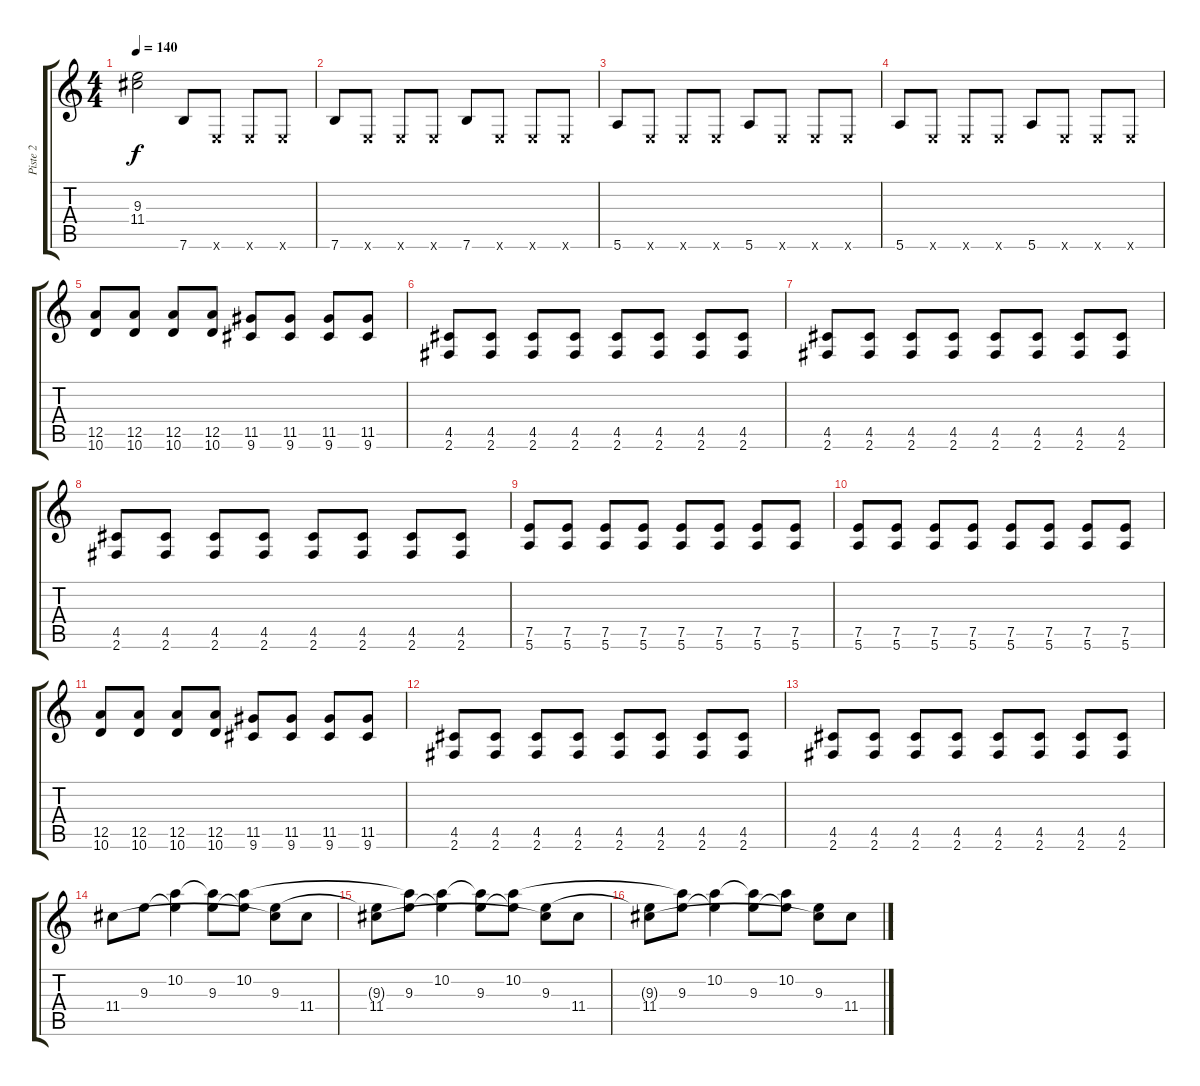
\track ("Piste 2" "Piste 2") {instrument electricguitarjazz}
\staff {score tabs}
\tuning (E4 B3 G3 D3 A2 E2) {hide}
\ts (4 4)
\tempo 140
\clef g2
\ks c
(9.3 11.4).2{dy f instrument electricguitarjazz} 7.6.8 0.6{x}.8 0.6{x}.8 0.6{x}.8 |
7.6.8 0.6{x}.8 0.6{x}.8 0.6{x}.8 7.6.8 0.6{x}.8 0.6{x}.8 0.6{x}.8 |
5.6.8 0.6{x}.8 0.6{x}.8 0.6{x}.8 5.6.8 0.6{x}.8 0.6{x}.8 0.6{x}.8 |
5.6.8 0.6{x}.8 0.6{x}.8 0.6{x}.8 5.6.8 0.6{x}.8 0.6{x}.8 0.6{x}.8 |
(12.5 10.6).8 (12.5 10.6).8 (12.5 10.6).8 (12.5 10.6).8 (11.5 9.6).8 (11.5 9.6).8 (11.5 9.6).8 (11.5 9.6).8 |
(4.5 2.6).8 (4.5 2.6).8 (4.5 2.6).8 (4.5 2.6).8 (4.5 2.6).8 (4.5 2.6).8 (4.5 2.6).8 (4.5 2.6).8 |
(4.5 2.6).8 (4.5 2.6).8 (4.5 2.6).8 (4.5 2.6).8 (4.5 2.6).8 (4.5 2.6).8 (4.5 2.6).8 (4.5 2.6).8 |
(4.5 2.6).8 (4.5 2.6).8 (4.5 2.6).8 (4.5 2.6).8 (4.5 2.6).8 (4.5 2.6).8 (4.5 2.6).8 (4.5 2.6).8 |
(7.5 5.6).8 (7.5 5.6).8 (7.5 5.6).8 (7.5 5.6).8 (7.5 5.6).8 (7.5 5.6).8 (7.5 5.6).8 (7.5 5.6).8 |
(7.5 5.6).8 (7.5 5.6).8 (7.5 5.6).8 (7.5 5.6).8 (7.5 5.6).8 (7.5 5.6).8 (7.5 5.6).8 (7.5 5.6).8 |
(12.5 10.6).8 (12.5 10.6).8 (12.5 10.6).8 (12.5 10.6).8 (11.5 9.6).8 (11.5 9.6).8 (11.5 9.6).8 (11.5 9.6).8 |
(4.5 2.6).8 (4.5 2.6).8 (4.5 2.6).8 (4.5 2.6).8 (4.5 2.6).8 (4.5 2.6).8 (4.5 2.6).8 (4.5 2.6).8 |
(4.5 2.6).8 (4.5 2.6).8 (4.5 2.6).8 (4.5 2.6).8 (4.5 2.6).8 (4.5 2.6).8 (4.5 2.6).8 (4.5 2.6).8 |
11.4.8{instrument acousticguitarsteel} 9.3.8 (10.2 9.3{t}).4 (10.2{t} 9.3).8 (10.2 9.3{t}).8 (9.3 11.4{t}).8 11.4.8 |
(9.3{t} 11.4).8 (10.2{t} 9.3).8 (10.2 9.3{t}).4 (10.2{t} 9.3).8 (10.2 9.3{t}).8 (9.3 11.4{t}).8 11.4.8 |
(9.3{t} 11.4).8{instrument acousticguitarsteel} (10.2{t} 9.3).8 (10.2 9.3{t}).4 (10.2{t} 9.3).8 (10.2 9.3{t}).8 (9.3 11.4{t}).8 11.4.8
